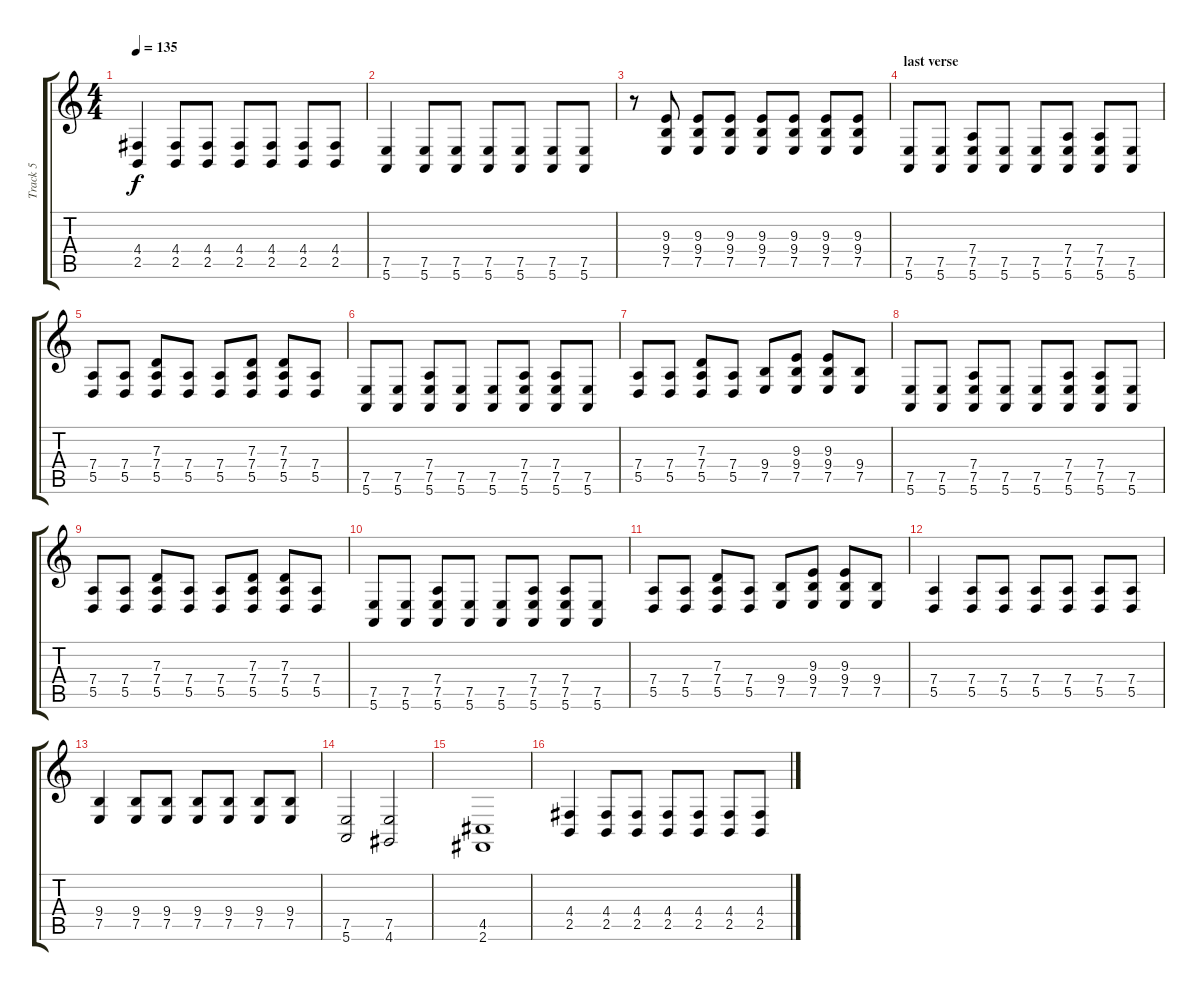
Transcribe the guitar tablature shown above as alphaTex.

\track ("Track 5" "Track 5") {instrument honkytonkpiano}
\staff {score tabs}
\tuning (E4 B3 G3 D3 A2 E2) {hide}
\ts (4 4)
\tempo 135
\clef g2
\ks c
(4.4 2.5).4{dy f} (4.4 2.5).8 (4.4 2.5).8 (4.4 2.5).8 (4.4 2.5).8 (4.4 2.5).8 (4.4 2.5).8 |
(7.5 5.6).4 (7.5 5.6).8 (7.5 5.6).8 (7.5 5.6).8 (7.5 5.6).8 (7.5 5.6).8 (7.5 5.6).8 |
r.8 (9.3 9.4 7.5).8 (9.3 9.4 7.5).8 (9.3 9.4 7.5).8 (9.3 9.4 7.5).8 (9.3 9.4 7.5).8 (9.3 9.4 7.5).8 (9.3 9.4 7.5).8 |
\section ("" "last verse")
(7.5 5.6).8 (7.5 5.6).8 (7.4 7.5 5.6).8 (7.5 5.6).8 (7.5 5.6).8 (7.4 7.5 5.6).8 (7.4 7.5 5.6).8 (7.5 5.6).8 |
(7.4 5.5).8 (7.4 5.5).8 (7.3 7.4 5.5).8 (7.4 5.5).8 (7.4 5.5).8 (7.3 7.4 5.5).8 (7.3 7.4 5.5).8 (7.4 5.5).8 |
(7.5 5.6).8 (7.5 5.6).8 (7.4 7.5 5.6).8 (7.5 5.6).8 (7.5 5.6).8 (7.4 7.5 5.6).8 (7.4 7.5 5.6).8 (7.5 5.6).8 |
(7.4 5.5).8 (7.4 5.5).8 (7.3 7.4 5.5).8 (7.4 5.5).8 (9.4 7.5).8 (9.3 9.4 7.5).8 (9.3 9.4 7.5).8 (9.4 7.5).8 |
(7.5 5.6).8 (7.5 5.6).8 (7.4 7.5 5.6).8 (7.5 5.6).8 (7.5 5.6).8 (7.4 7.5 5.6).8 (7.4 7.5 5.6).8 (7.5 5.6).8 |
(7.4 5.5).8 (7.4 5.5).8 (7.3 7.4 5.5).8 (7.4 5.5).8 (7.4 5.5).8 (7.3 7.4 5.5).8 (7.3 7.4 5.5).8 (7.4 5.5).8 |
(7.5 5.6).8 (7.5 5.6).8 (7.4 7.5 5.6).8 (7.5 5.6).8 (7.5 5.6).8 (7.4 7.5 5.6).8 (7.4 7.5 5.6).8 (7.5 5.6).8 |
(7.4 5.5).8 (7.4 5.5).8 (7.3 7.4 5.5).8 (7.4 5.5).8 (9.4 7.5).8 (9.3 9.4 7.5).8 (9.3 9.4 7.5).8 (9.4 7.5).8 |
(7.4 5.5).4 (7.4 5.5).8 (7.4 5.5).8 (7.4 5.5).8 (7.4 5.5).8 (7.4 5.5).8 (7.4 5.5).8 |
(9.4 7.5).4 (9.4 7.5).8 (9.4 7.5).8 (9.4 7.5).8 (9.4 7.5).8 (9.4 7.5).8 (9.4 7.5).8 |
(7.5 5.6).2 (7.5 4.6).2 |
(4.5 2.6).1 |
(4.4 2.5).4 (4.4 2.5).8 (4.4 2.5).8 (4.4 2.5).8 (4.4 2.5).8 (4.4 2.5).8 (4.4 2.5).8
